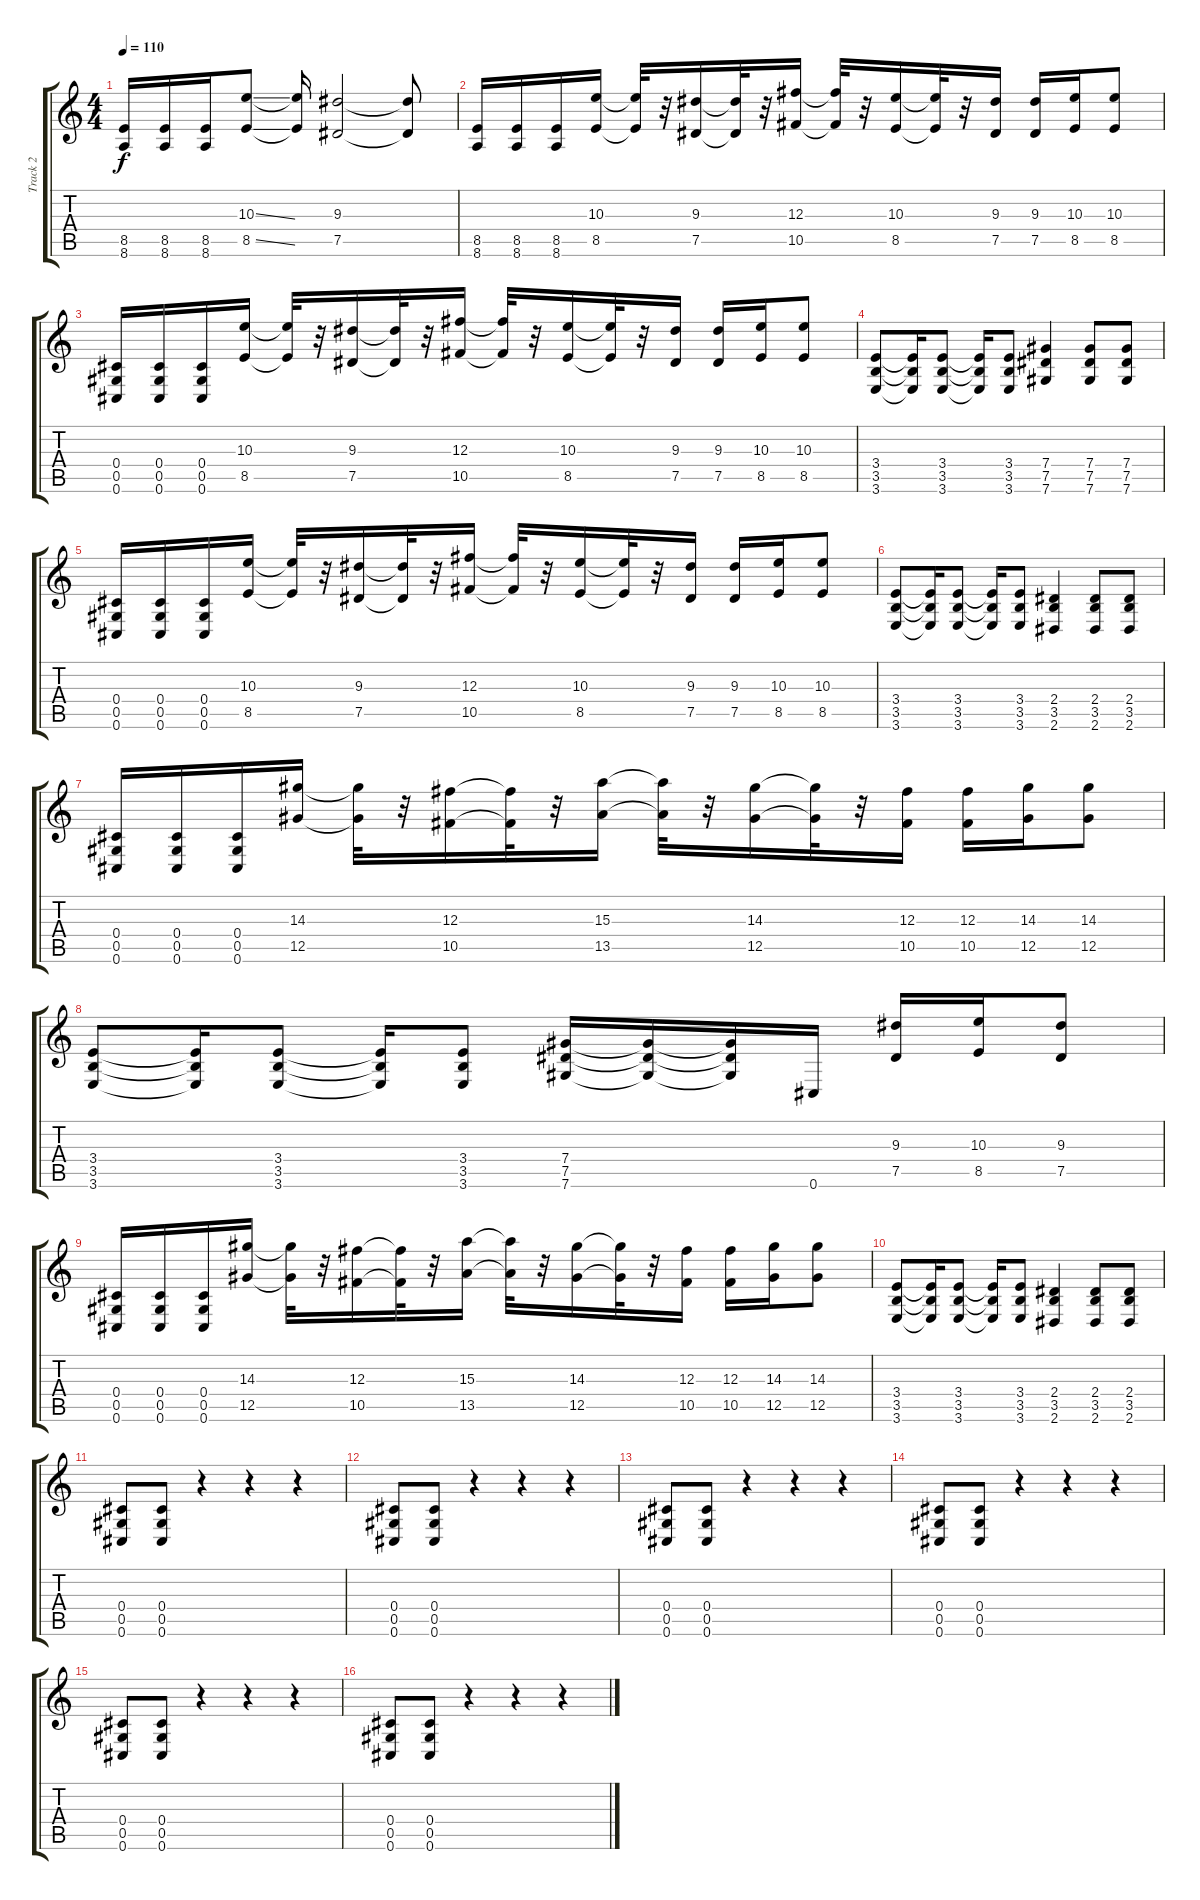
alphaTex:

\track ("Track 2" "Track 2") {instrument distortionguitar}
\staff {score tabs}
\tuning (Eb4 Bb3 Gb3 Db3 Ab2 Db2) {hide}
\ts (4 4)
\tempo 110
\clef g2
\ks c
(8.5 8.6).16{dy f} (8.5 8.6).16 (8.5 8.6).16 (10.3{ss} 8.5{ss}).8 (10.3{t} 8.5{t}).16 (9.3 7.5).2 (9.3{t} 7.5{t}).8 |
(8.5 8.6).16 (8.5 8.6).16 (8.5 8.6).16 (10.3 8.5).16 (10.3{t} 8.5{t}).32 r.32 (9.3 7.5).16 (9.3{t} 7.5{t}).32 r.32 (12.3 10.5).16 (12.3{t} 10.5{t}).32 r.32 (10.3 8.5).16 (10.3{t} 8.5{t}).32 r.32 (9.3 7.5).16 (9.3 7.5).16 (10.3 8.5).16 (10.3 8.5).8 |
(0.4 0.5 0.6).16 (0.4 0.5 0.6).16 (0.4 0.5 0.6).16 (10.3 8.5).16 (10.3{t} 8.5{t}).32 r.32 (9.3 7.5).16 (9.3{t} 7.5{t}).32 r.32 (12.3 10.5).16 (12.3{t} 10.5{t}).32 r.32 (10.3 8.5).16 (10.3{t} 8.5{t}).32 r.32 (9.3 7.5).16 (9.3 7.5).16 (10.3 8.5).16 (10.3 8.5).8 |
(3.4 3.5 3.6).8 (3.4{t} 3.5{t} 3.6{t}).16 (3.4 3.5 3.6).8 (3.4{t} 3.5{t} 3.6{t}).16 (3.4 3.5 3.6).8 (7.4 7.5 7.6).4 (7.4 7.5 7.6).8 (7.4 7.5 7.6).8 |
(0.4 0.5 0.6).16 (0.4 0.5 0.6).16 (0.4 0.5 0.6).16 (10.3 8.5).16 (10.3{t} 8.5{t}).32 r.32 (9.3 7.5).16 (9.3{t} 7.5{t}).32 r.32 (12.3 10.5).16 (12.3{t} 10.5{t}).32 r.32 (10.3 8.5).16 (10.3{t} 8.5{t}).32 r.32 (9.3 7.5).16 (9.3 7.5).16 (10.3 8.5).16 (10.3 8.5).8 |
(3.4 3.5 3.6).8 (3.4{t} 3.5{t} 3.6{t}).16 (3.4 3.5 3.6).8 (3.4{t} 3.5{t} 3.6{t}).16 (3.4 3.5 3.6).8 (2.4 3.5 2.6).4 (2.4 3.5 2.6).8 (2.4 3.5 2.6).8 |
(0.4 0.5 0.6).16 (0.4 0.5 0.6).16 (0.4 0.5 0.6).16 (14.3 12.5).16 (14.3{t} 12.5{t}).32 r.32 (12.3 10.5).16 (12.3{t} 10.5{t}).32 r.32 (15.3 13.5).16 (15.3{t} 13.5{t}).32 r.32 (14.3 12.5).16 (14.3{t} 12.5{t}).32 r.32 (12.3 10.5).16 (12.3 10.5).16 (14.3 12.5).16 (14.3 12.5).8 |
(3.4 3.5 3.6).8 (3.4{t} 3.5{t} 3.6{t}).16 (3.4 3.5 3.6).8 (3.4{t} 3.5{t} 3.6{t}).16 (3.4 3.5 3.6).8 (7.4 7.5 7.6).16 (7.4{t} 7.5{t} 7.6{t}).16 (7.4{t} 7.5{t} 7.6{t}).16 0.6.16 (9.3 7.5).16 (10.3 8.5).16 (9.3 7.5).8 |
(0.4 0.5 0.6).16 (0.4 0.5 0.6).16 (0.4 0.5 0.6).16 (14.3 12.5).16 (14.3{t} 12.5{t}).32 r.32 (12.3 10.5).16 (12.3{t} 10.5{t}).32 r.32 (15.3 13.5).16 (15.3{t} 13.5{t}).32 r.32 (14.3 12.5).16 (14.3{t} 12.5{t}).32 r.32 (12.3 10.5).16 (12.3 10.5).16 (14.3 12.5).16 (14.3 12.5).8 |
(3.4 3.5 3.6).8 (3.4{t} 3.5{t} 3.6{t}).16 (3.4 3.5 3.6).8 (3.4{t} 3.5{t} 3.6{t}).16 (3.4 3.5 3.6).8 (2.4 3.5 2.6).4 (2.4 3.5 2.6).8 (2.4 3.5 2.6).8 |
(0.4 0.5 0.6).8 (0.4 0.5 0.6).8 r.4 r.4 r.4 |
(0.4 0.5 0.6).8 (0.4 0.5 0.6).8 r.4 r.4 r.4 |
(0.4 0.5 0.6).8 (0.4 0.5 0.6).8 r.4 r.4 r.4 |
(0.4 0.5 0.6).8 (0.4 0.5 0.6).8 r.4 r.4 r.4 |
(0.4 0.5 0.6).8 (0.4 0.5 0.6).8 r.4 r.4 r.4 |
(0.4 0.5 0.6).8 (0.4 0.5 0.6).8 r.4 r.4 r.4
